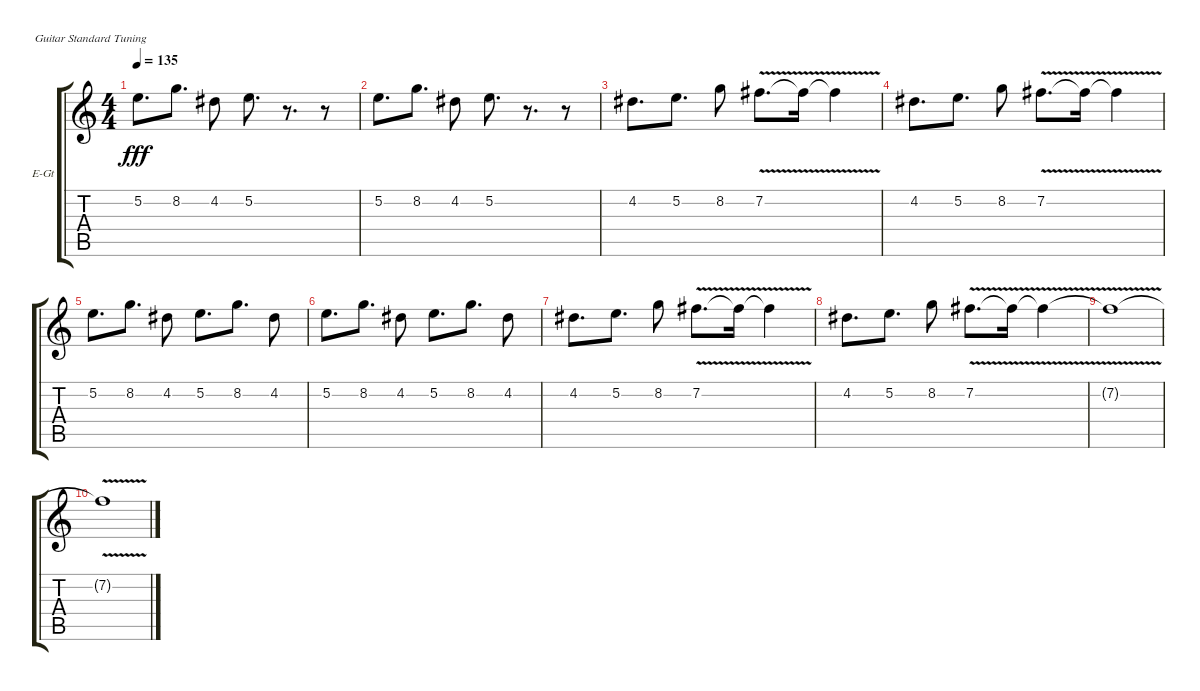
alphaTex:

\defaultSystemsLayout 4
\bracketExtendMode groupsimilarinstruments
\firstSystemTrackNameOrientation horizontal
\otherSystemsTrackNameOrientation horizontal
\track ("Cook - OD" "E-Gt") {instrument electricguitarclean}
\staff {score tabs}
\tuning (E4 B3 G3 D3 A2 E2)
\ts (4 4)
\tempo 135
\clef g2
\scale
0.333333
\ks c
5.2.8{d dy fff} 8.2.8{d} 4.2.8 5.2.8{d} r.8{d} r.8 |
\scale
0.333333 5.2.8{d} 8.2.8{d} 4.2.8 5.2.8{d} r.8{d} r.8 |
\scale
0.333333 4.2.8{d} 5.2.8{d} 8.2.8 7.2{v}.8{d} 7.2{v t}.16 7.2{v t}.4 |
\scale
0.333333 4.2.8{d} 5.2.8{d} 8.2.8 7.2{v}.8{d} 7.2{v t}.16 7.2{v t}.4 |
\scale
0.333333 5.2.8{d} 8.2.8{d} 4.2.8 5.2.8{d} 8.2.8{d} 4.2.8 |
\scale
0.333333 5.2.8{d} 8.2.8{d} 4.2.8 5.2.8{d} 8.2.8{d} 4.2.8 |
\scale
0.333333 4.2.8{d} 5.2.8{d} 8.2.8 7.2{v}.8{d} 7.2{v t}.16 7.2{v t}.4 |
\scale
0.333333 4.2.8{d} 5.2.8{d} 8.2.8 7.2{v}.8{d} 7.2{v t}.16 7.2{v t}.4 |
\scale
0.333333 7.2{v t}.1 |
\scale
0.333333 7.2{v t}.1 |
\scale
0.333333 |
\scale
0.333333 |
\scale
0.333333 |
\scale
0.333333 |
\scale
0.333333 |
\scale
0.333333
